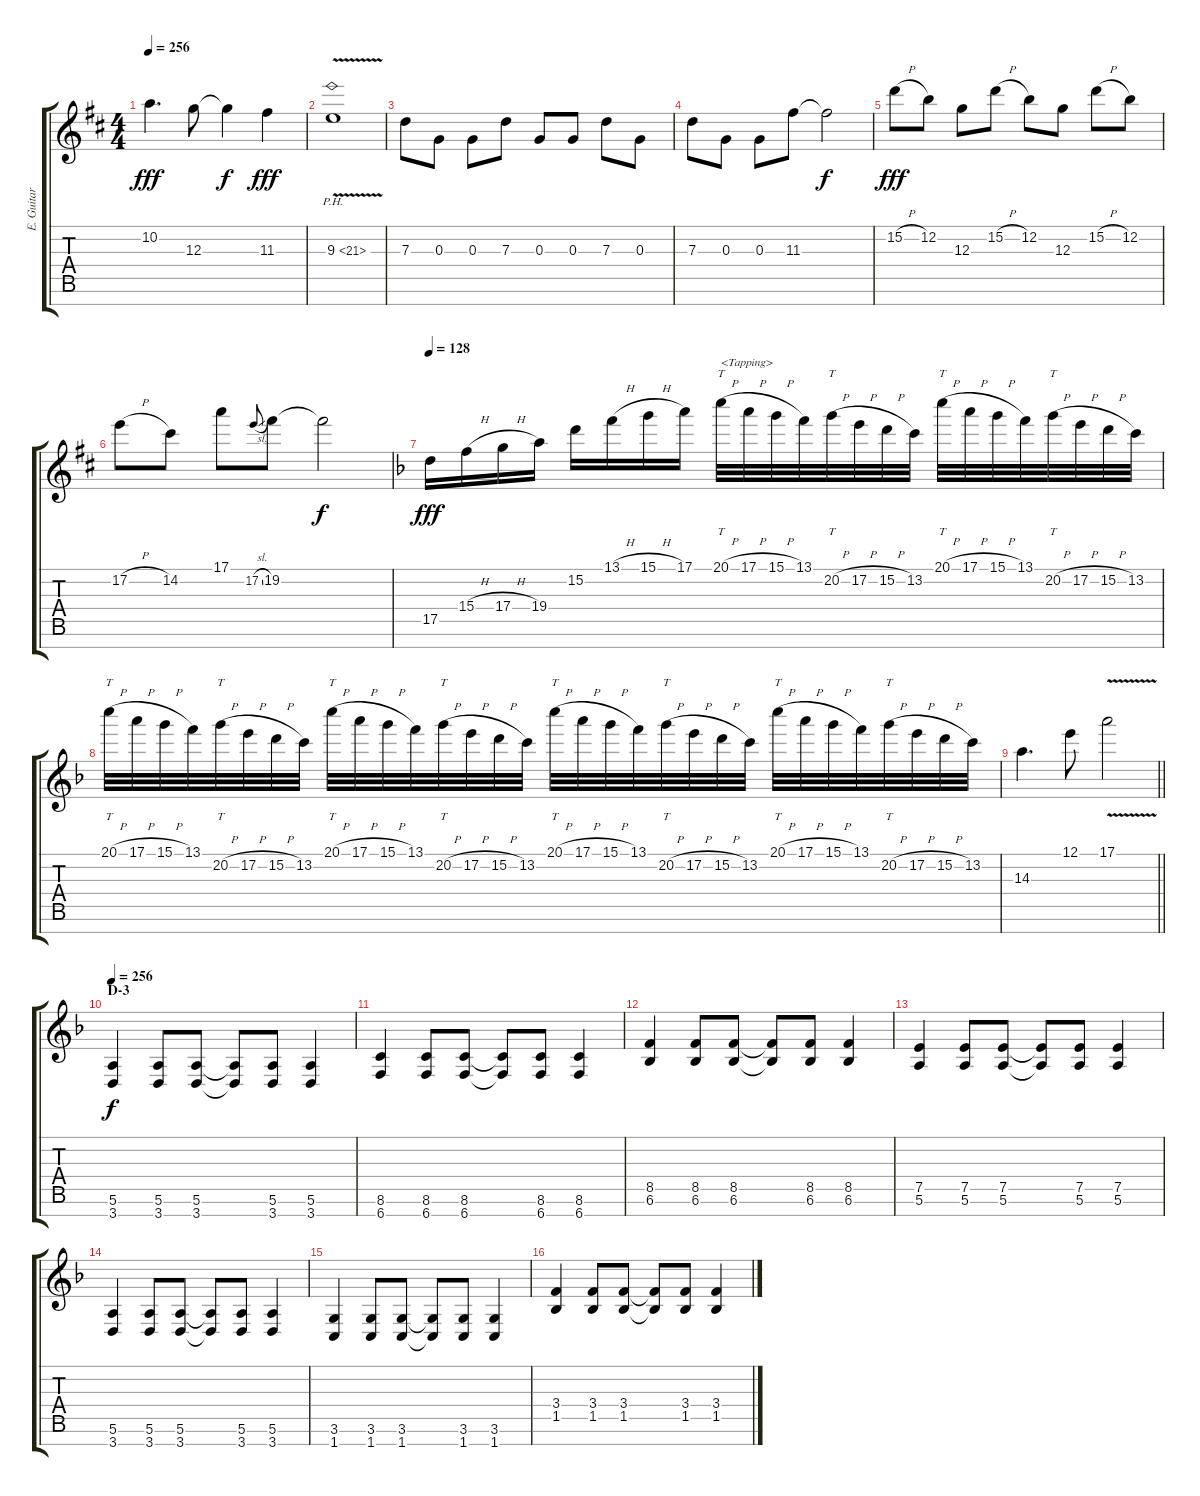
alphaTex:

\track ("E. Guitar I" "E. Guitar ") {instrument overdrivenguitar}
\staff {score tabs}
\tuning (E4 B3 G3 D3 A2 E2 B1) {hide}
\ts (4 4)
\tempo 256
\clef g2
\ks d
10.2.4{d dy fff} 12.3.8 12.3{t}.4{dy f} 11.3.4{dy fff} |
9.3{ph 12 v}.1 |
7.3.8 0.3.8 0.3.8 7.3.8 0.3.8 0.3.8 7.3.8 0.3.8 |
7.3.8 0.3.8 0.3.8 11.3.8 11.3{t}.2{dy f} |
15.2{h}.8{dy fff} 12.2.8 12.3.8 15.2{h}.8 12.2.8 12.3.8 15.2{h}.8 12.2.8 |
17.2{h}.8 14.2.8 17.1.8 17.2{sl}.8{gr onbeat} 19.2.8 19.2{t}.2{dy f} |
\tempo 128
\ks f
17.5.16{dy fff} 15.4{h}.16 17.4{h}.16 19.4.16 15.2.16 13.1{h}.16 15.1{h}.16 17.1.16 20.1{h}.32{tt txt "<Tapping>"} 17.1{h}.32 15.1{h}.32 13.1.32 20.2{h}.32{tt} 17.2{h}.32 15.2{h}.32 13.2.32 20.1{h}.32{tt} 17.1{h}.32 15.1{h}.32 13.1.32 20.2{h}.32{tt} 17.2{h}.32 15.2{h}.32 13.2.32 |
20.1{h}.32{tt} 17.1{h}.32 15.1{h}.32 13.1.32 20.2{h}.32{tt} 17.2{h}.32 15.2{h}.32 13.2.32 20.1{h}.32{tt} 17.1{h}.32 15.1{h}.32 13.1.32 20.2{h}.32{tt} 17.2{h}.32 15.2{h}.32 13.2.32 20.1{h}.32{tt} 17.1{h}.32 15.1{h}.32 13.1.32 20.2{h}.32{tt} 17.2{h}.32 15.2{h}.32 13.2.32 20.1{h}.32{tt} 17.1{h}.32 15.1{h}.32 13.1.32 20.2{h}.32{tt} 17.2{h}.32 15.2{h}.32 13.2.32 |
\barLineRight lightlight
14.3.4{d} 12.1.8 17.1{v}.2 |
\section ("" "D-3")
\tempo 256
(5.6 3.7).4{dy f} (5.6 3.7).8 (5.6 3.7).8 (5.6{t} 3.7{t}).8 (5.6 3.7).8 (5.6 3.7).4 |
(8.6 6.7).4 (8.6 6.7).8 (8.6 6.7).8 (8.6{t} 6.7{t}).8 (8.6 6.7).8 (8.6 6.7).4 |
(8.5 6.6).4 (8.5 6.6).8 (8.5 6.6).8 (8.5{t} 6.6{t}).8 (8.5 6.6).8 (8.5 6.6).4 |
(7.5 5.6).4 (7.5 5.6).8 (7.5 5.6).8 (7.5{t} 5.6{t}).8 (7.5 5.6).8 (7.5 5.6).4 |
(5.6 3.7).4 (5.6 3.7).8 (5.6 3.7).8 (5.6{t} 3.7{t}).8 (5.6 3.7).8 (5.6 3.7).4 |
(3.6 1.7).4 (3.6 1.7).8 (3.6 1.7).8 (3.6{t} 1.7{t}).8 (3.6 1.7).8 (3.6 1.7).4 |
(3.4 1.5).4 (3.4 1.5).8 (3.4 1.5).8 (3.4{t} 1.5{t}).8 (3.4 1.5).8 (3.4 1.5).4
